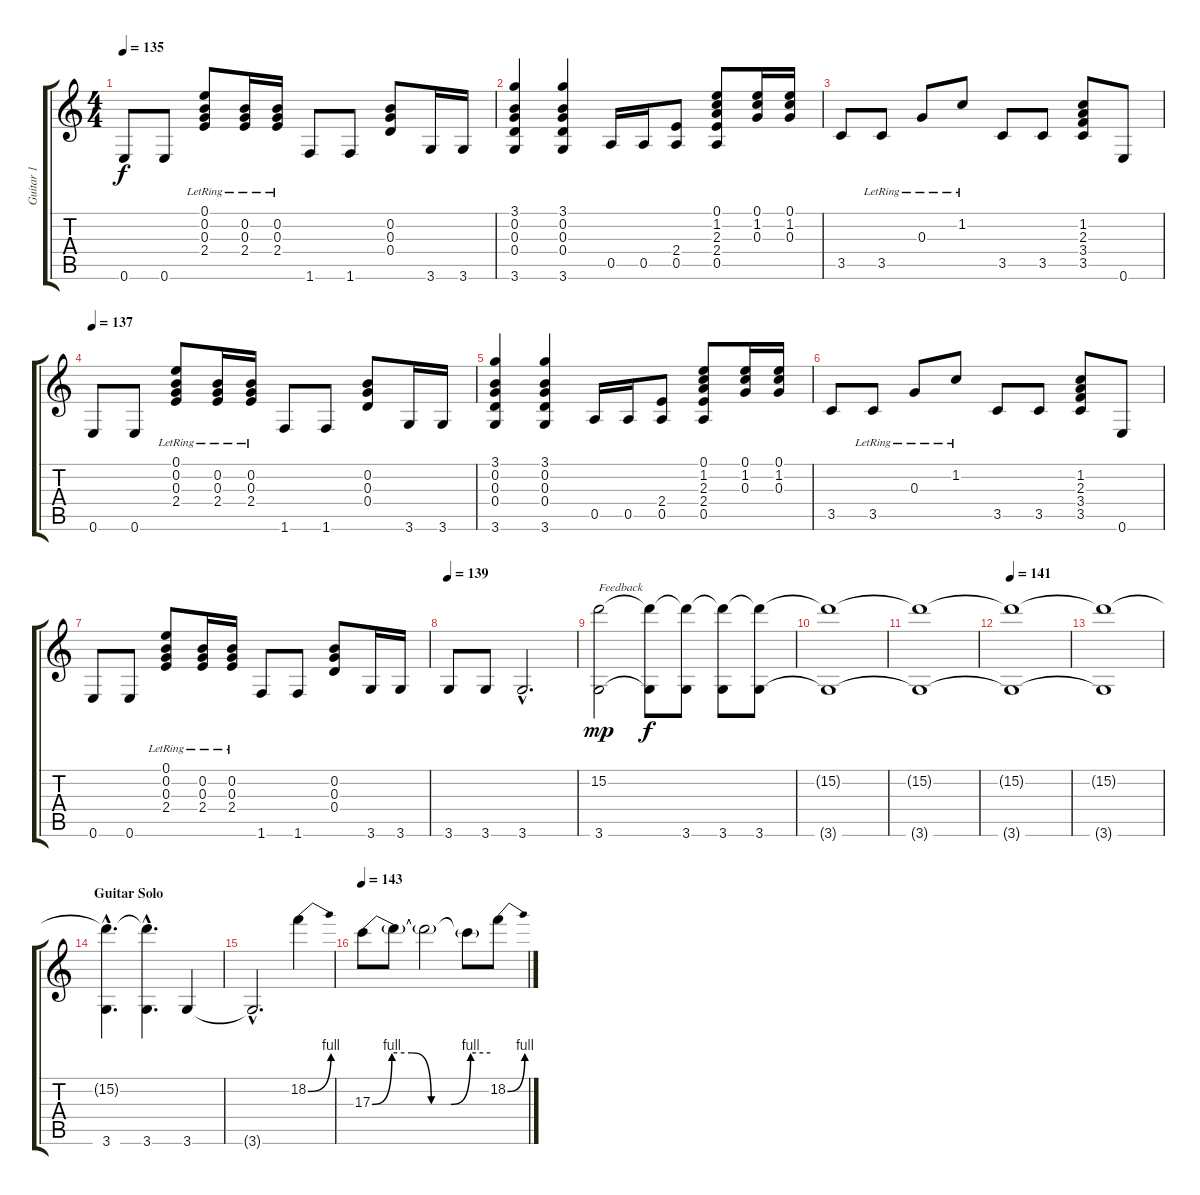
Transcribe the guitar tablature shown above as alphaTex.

\track ("Guitar 1" "Guitar 1") {instrument electricguitarclean}
\staff {score tabs}
\tuning (E4 B3 G3 D3 A2 E2) {hide}
\ts (4 4)
\tempo 135
\clef g2
\ks c
0.6.8{dy f} 0.6.8 (0.1{lr} 0.2{lr} 0.3{lr} 2.4{lr}).8 (0.2{lr} 0.3{lr} 2.4{lr}).16 (0.2{lr} 0.3{lr} 2.4{lr}).16 1.6.8 1.6.8 (0.2 0.3 0.4).8 3.6.16 3.6.16 |
(3.1 0.2 0.3 0.4 3.6).4 (3.1 0.2 0.3 0.4 3.6).4 0.5.16 0.5.16 (2.4 0.5).8 (0.1 1.2 2.3 2.4 0.5).8 (0.1 1.2 0.3).16 (0.1 1.2 0.3).16 |
3.5.8 3.5{lr}.8 0.3{lr}.8 1.2{lr}.8 3.5.8 3.5.8 (1.2 2.3 3.4 3.5).8 0.6.8 |
\tempo 137
0.6.8 0.6.8 (0.1{lr} 0.2{lr} 0.3{lr} 2.4{lr}).8 (0.2{lr} 0.3{lr} 2.4{lr}).16 (0.2{lr} 0.3{lr} 2.4{lr}).16 1.6.8 1.6.8 (0.2 0.3 0.4).8 3.6.16 3.6.16 |
(3.1 0.2 0.3 0.4 3.6).4 (3.1 0.2 0.3 0.4 3.6).4 0.5.16 0.5.16 (2.4 0.5).8 (0.1 1.2 2.3 2.4 0.5).8 (0.1 1.2 0.3).16 (0.1 1.2 0.3).16 |
3.5.8 3.5{lr}.8 0.3{lr}.8 1.2{lr}.8 3.5.8 3.5.8 (1.2 2.3 3.4 3.5).8 0.6.8 |
0.6.8 0.6.8 (0.1{lr} 0.2{lr} 0.3{lr} 2.4{lr}).8 (0.2{lr} 0.3{lr} 2.4{lr}).16 (0.2{lr} 0.3{lr} 2.4{lr}).16 1.6.8 1.6.8 (0.2 0.3 0.4).8 3.6.16 3.6.16 |
\tempo 139
3.6.8{instrument overdrivenguitar} 3.6.8 3.6{hac}.2{d} |
(15.2 3.6).2{txt "Feedback" dy mp} (15.2{t} 3.6{t}).8{dy f} (15.2{t} 3.6).8 (15.2{t} 3.6).8 (15.2{t} 3.6).8 |
(15.2{t} 3.6{t}).1 |
(15.2{t} 3.6{t}).1 |
\tempo 141
(15.2{t} 3.6{t}).1 |
(15.2{t} 3.6{t}).1 |
\section ("" "Guitar Solo")
(15.2{hac t} 3.6{hac}).4{d volume 10} (15.2{hac t} 3.6{hac}).4{d} 3.6.4 |
3.6{hac t}.2{d} 18.2{be (bend 0 0 60 4)}.4 |
\tempo 143
17.3{be (custom 0 0 10 4 20 4 30 0 40 0 50 4 60 4)}.8 17.3{t}.8 17.3{t}.2 17.3{t}.8 18.2{be (bend 0 0 60 4)}.8
